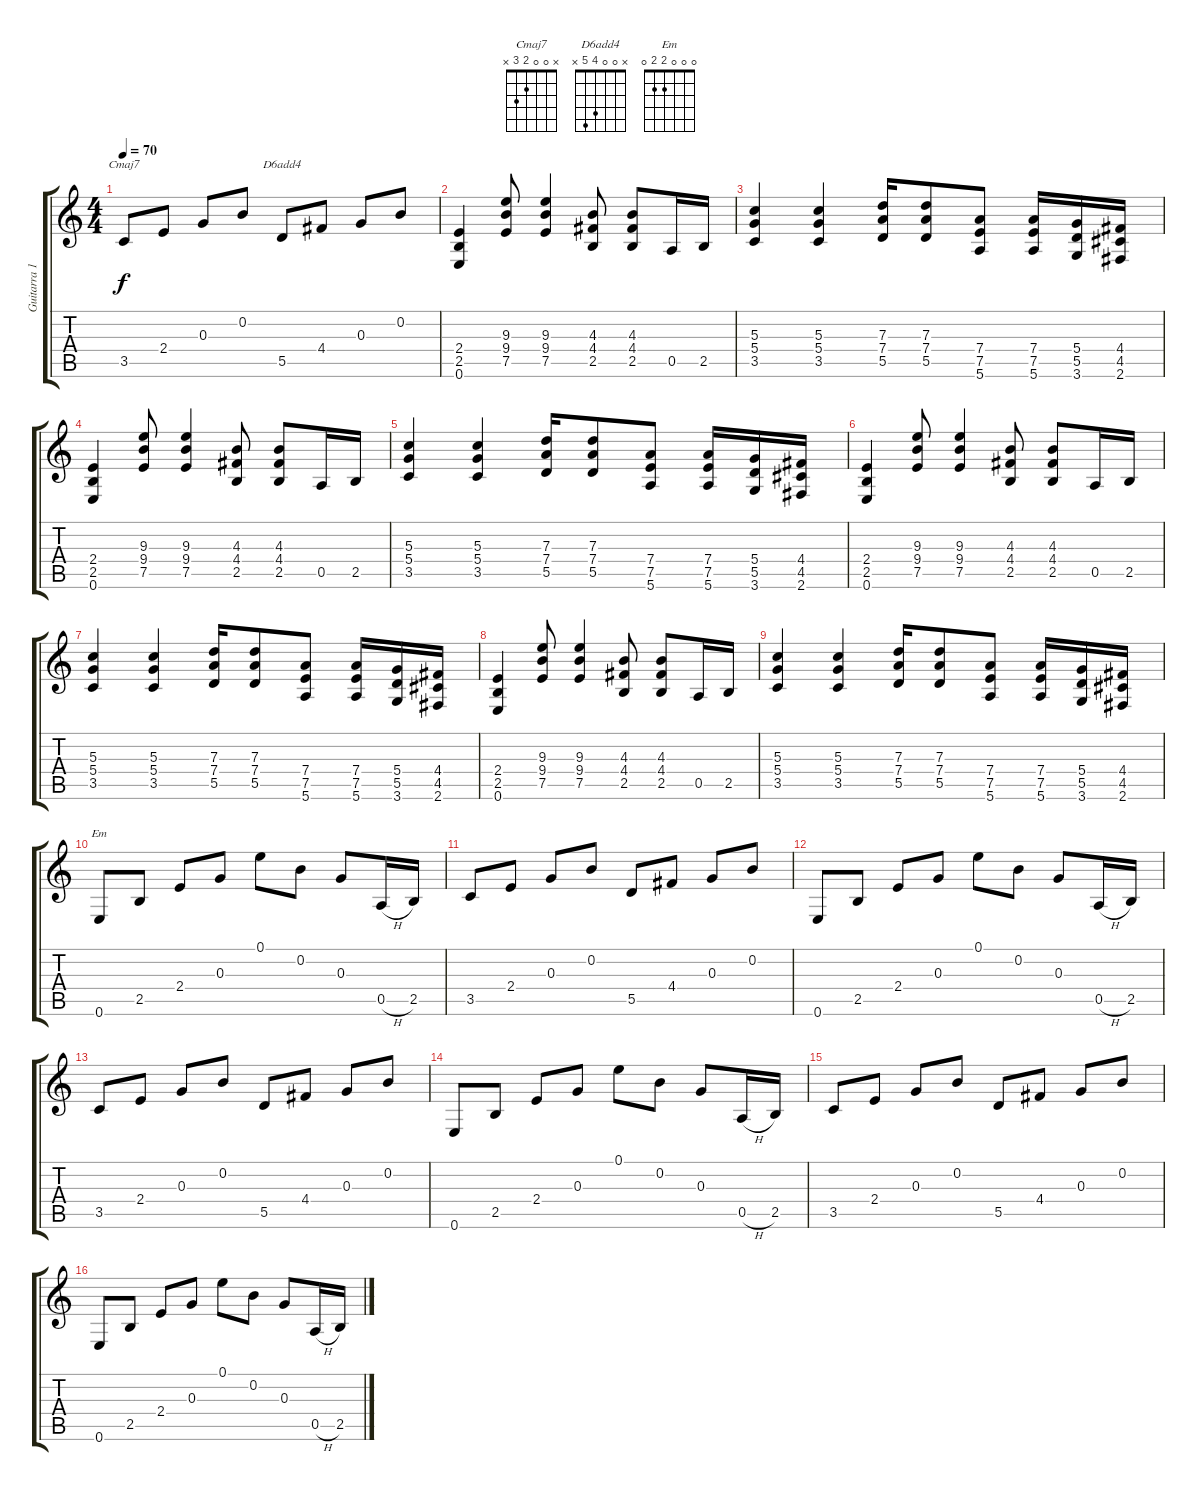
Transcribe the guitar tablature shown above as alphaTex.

\track ("Guitarra 1" "Guitarra 1") {instrument overdrivenguitar}
\staff {score tabs}
\tuning (E4 B3 G3 D3 A2 E2) {hide}
\chord ("Cmaj7" x 0 0 2 3 x)
\chord ("D6add4" x 0 0 4 5 x)
\chord ("Em" 0 0 0 2 2 0)
\ts (4 4)
\tempo 70
\clef g2
\ks c
3.5.8{ch "Cmaj7" dy f} 2.4.8 0.3.8 0.2.8 5.5.8{ch "D6add4"} 4.4.8 0.3.8 0.2.8 |
(2.4 2.5 0.6).4{instrument overdrivenguitar} (9.3 9.4 7.5).8 (9.3 9.4 7.5).4 (4.3 4.4 2.5).8 (4.3 4.4 2.5).8 0.5.16 2.5.16 |
(5.3 5.4 3.5).4 (5.3 5.4 3.5).4 (7.3 7.4 5.5).16 (7.3 7.4 5.5).8 (7.4 7.5 5.6).8 (7.4 7.5 5.6).16 (5.4 5.5 3.6).16 (4.4 4.5 2.6).16 |
(2.4 2.5 0.6).4{instrument overdrivenguitar} (9.3 9.4 7.5).8 (9.3 9.4 7.5).4 (4.3 4.4 2.5).8 (4.3 4.4 2.5).8 0.5.16 2.5.16 |
(5.3 5.4 3.5).4 (5.3 5.4 3.5).4 (7.3 7.4 5.5).16 (7.3 7.4 5.5).8 (7.4 7.5 5.6).8 (7.4 7.5 5.6).16 (5.4 5.5 3.6).16 (4.4 4.5 2.6).16 |
(2.4 2.5 0.6).4{instrument overdrivenguitar} (9.3 9.4 7.5).8 (9.3 9.4 7.5).4 (4.3 4.4 2.5).8 (4.3 4.4 2.5).8 0.5.16 2.5.16 |
(5.3 5.4 3.5).4 (5.3 5.4 3.5).4 (7.3 7.4 5.5).16 (7.3 7.4 5.5).8 (7.4 7.5 5.6).8 (7.4 7.5 5.6).16 (5.4 5.5 3.6).16 (4.4 4.5 2.6).16 |
(2.4 2.5 0.6).4{instrument overdrivenguitar} (9.3 9.4 7.5).8 (9.3 9.4 7.5).4 (4.3 4.4 2.5).8 (4.3 4.4 2.5).8 0.5.16 2.5.16 |
(5.3 5.4 3.5).4 (5.3 5.4 3.5).4 (7.3 7.4 5.5).16 (7.3 7.4 5.5).8 (7.4 7.5 5.6).8 (7.4 7.5 5.6).16 (5.4 5.5 3.6).16 (4.4 4.5 2.6).16 |
0.6.8{ch "Em" instrument acousticguitarnylon} 2.5.8 2.4.8 0.3.8 0.1.8 0.2.8 0.3.8 0.5{h}.16 2.5.16 |
3.5.8 2.4.8 0.3.8 0.2.8 5.5.8 4.4.8 0.3.8 0.2.8 |
0.6.8 2.5.8 2.4.8 0.3.8 0.1.8 0.2.8 0.3.8 0.5{h}.16 2.5.16 |
3.5.8 2.4.8 0.3.8 0.2.8 5.5.8 4.4.8 0.3.8 0.2.8 |
0.6.8 2.5.8 2.4.8 0.3.8 0.1.8 0.2.8 0.3.8 0.5{h}.16 2.5.16 |
3.5.8 2.4.8 0.3.8 0.2.8 5.5.8 4.4.8 0.3.8 0.2.8 |
0.6.8 2.5.8 2.4.8 0.3.8 0.1.8 0.2.8 0.3.8 0.5{h}.16 2.5.16
